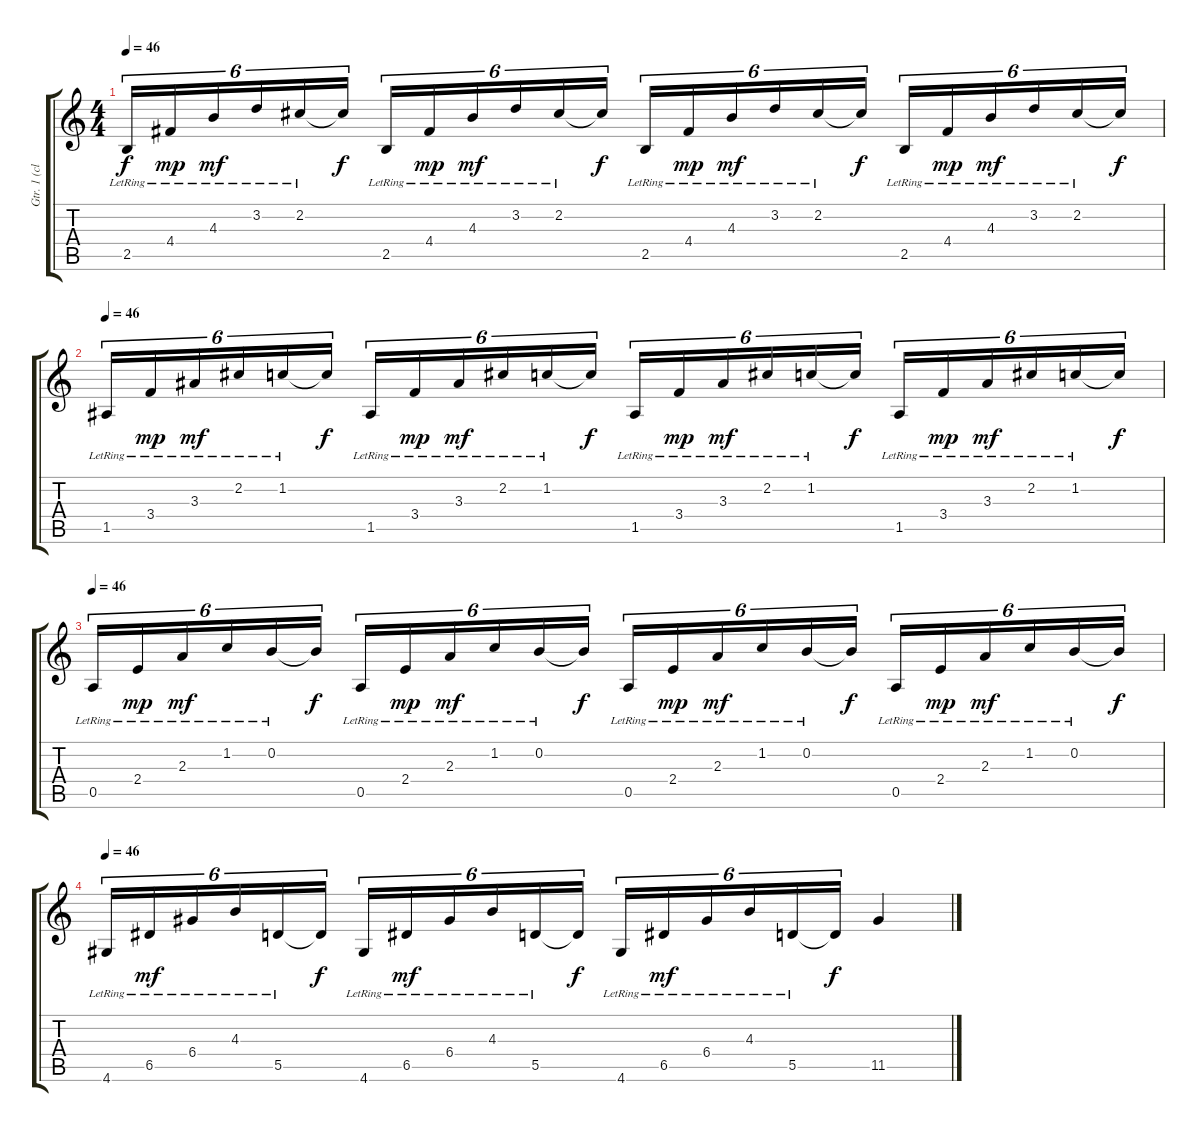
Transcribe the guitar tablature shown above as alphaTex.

\track ("Gtr. 1 (clean)" "Gtr. 1 (cl") {instrument electricguitarjazz}
\staff {score tabs}
\tuning (E4 B3 G3 D3 A2 E2) {hide}
\ts (4 4)
\tempo 46
\clef g2
\ks c
2.5{lr}.16{tu (6 4) dy f} 4.4{lr}.16{tu (6 4) dy mp} 4.3{lr}.16{tu (6 4) dy mf} 3.2{lr}.16{tu (6 4)} 2.2{lr}.16{tu (6 4)} 2.2{t}.16{tu (6 4) dy f} 2.5{lr}.16{tu (6 4)} 4.4{lr}.16{tu (6 4) dy mp} 4.3{lr}.16{tu (6 4) dy mf} 3.2{lr}.16{tu (6 4)} 2.2{lr}.16{tu (6 4)} 2.2{t}.16{tu (6 4) dy f} 2.5{lr}.16{tu (6 4)} 4.4{lr}.16{tu (6 4) dy mp} 4.3{lr}.16{tu (6 4) dy mf} 3.2{lr}.16{tu (6 4)} 2.2{lr}.16{tu (6 4)} 2.2{t}.16{tu (6 4) dy f} 2.5{lr}.16{tu (6 4)} 4.4{lr}.16{tu (6 4) dy mp} 4.3{lr}.16{tu (6 4) dy mf} 3.2{lr}.16{tu (6 4)} 2.2{lr}.16{tu (6 4)} 2.2{t}.16{tu (6 4) dy f} |
\tempo 46
1.5{lr}.16{tu (6 4)} 3.4{lr}.16{tu (6 4) dy mp} 3.3{lr}.16{tu (6 4) dy mf} 2.2{lr}.16{tu (6 4)} 1.2{lr}.16{tu (6 4)} 1.2{t}.16{tu (6 4) dy f} 1.5{lr}.16{tu (6 4)} 3.4{lr}.16{tu (6 4) dy mp} 3.3{lr}.16{tu (6 4) dy mf} 2.2{lr}.16{tu (6 4)} 1.2{lr}.16{tu (6 4)} 1.2{t}.16{tu (6 4) dy f} 1.5{lr}.16{tu (6 4)} 3.4{lr}.16{tu (6 4) dy mp} 3.3{lr}.16{tu (6 4) dy mf} 2.2{lr}.16{tu (6 4)} 1.2{lr}.16{tu (6 4)} 1.2{t}.16{tu (6 4) dy f} 1.5{lr}.16{tu (6 4)} 3.4{lr}.16{tu (6 4) dy mp} 3.3{lr}.16{tu (6 4) dy mf} 2.2{lr}.16{tu (6 4)} 1.2{lr}.16{tu (6 4)} 1.2{t}.16{tu (6 4) dy f} |
\tempo 46
0.5{lr}.16{tu (6 4)} 2.4{lr}.16{tu (6 4) dy mp} 2.3{lr}.16{tu (6 4) dy mf} 1.2{lr}.16{tu (6 4)} 0.2{lr}.16{tu (6 4)} 0.2{t}.16{tu (6 4) dy f} 0.5{lr}.16{tu (6 4)} 2.4{lr}.16{tu (6 4) dy mp} 2.3{lr}.16{tu (6 4) dy mf} 1.2{lr}.16{tu (6 4)} 0.2{lr}.16{tu (6 4)} 0.2{t}.16{tu (6 4) dy f} 0.5{lr}.16{tu (6 4)} 2.4{lr}.16{tu (6 4) dy mp} 2.3{lr}.16{tu (6 4) dy mf} 1.2{lr}.16{tu (6 4)} 0.2{lr}.16{tu (6 4)} 0.2{t}.16{tu (6 4) dy f} 0.5{lr}.16{tu (6 4)} 2.4{lr}.16{tu (6 4) dy mp} 2.3{lr}.16{tu (6 4) dy mf} 1.2{lr}.16{tu (6 4)} 0.2{lr}.16{tu (6 4)} 0.2{t}.16{tu (6 4) dy f} |
\tempo 46
4.6{lr}.16{tu (6 4)} 6.5{lr}.16{tu (6 4) dy mf} 6.4{lr}.16{tu (6 4)} 4.3{lr}.16{tu (6 4)} 5.5{lr}.16{tu (6 4)} 5.5{t}.16{tu (6 4) dy f} 4.6{lr}.16{tu (6 4)} 6.5{lr}.16{tu (6 4) dy mf} 6.4{lr}.16{tu (6 4)} 4.3{lr}.16{tu (6 4)} 5.5{lr}.16{tu (6 4)} 5.5{t}.16{tu (6 4) dy f} 4.6{lr}.16{tu (6 4)} 6.5{lr}.16{tu (6 4) dy mf} 6.4{lr}.16{tu (6 4)} 4.3{lr}.16{tu (6 4)} 5.5{lr}.16{tu (6 4)} 5.5{t}.16{tu (6 4) dy f} 11.5.4
